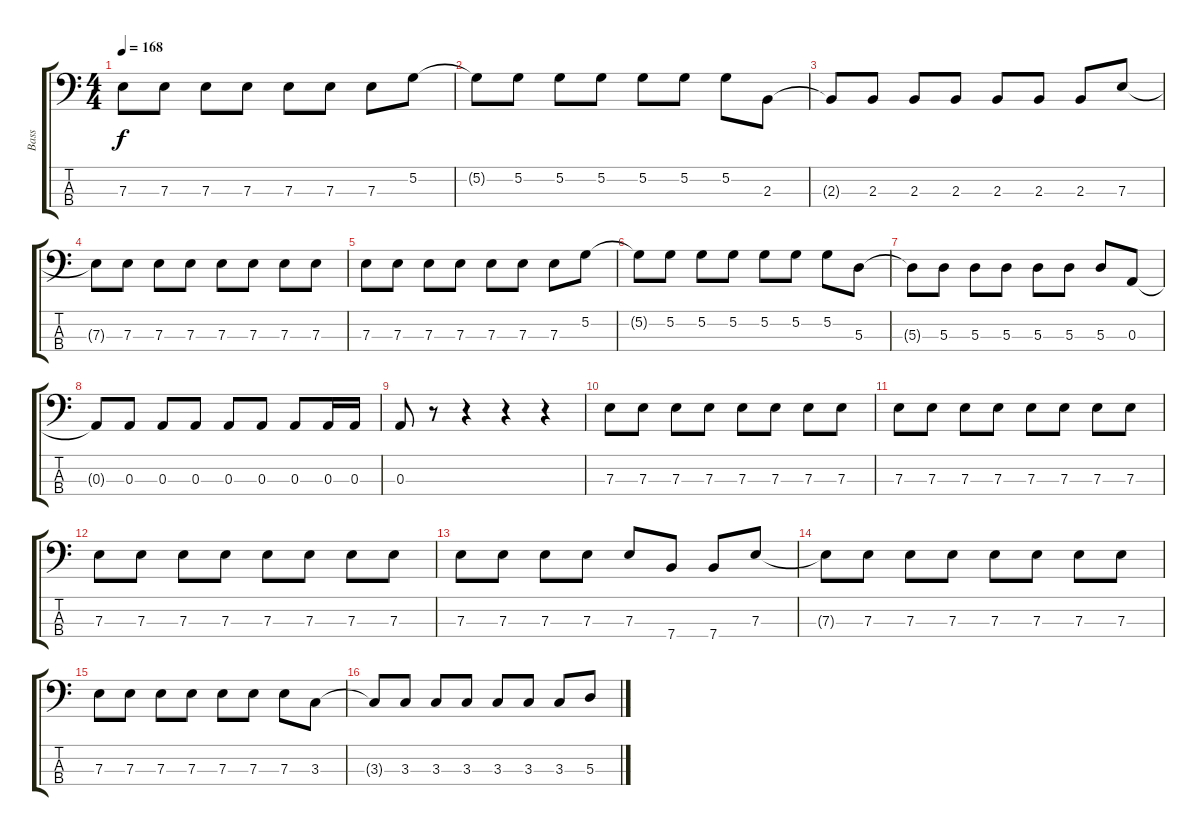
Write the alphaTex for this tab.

\track ("Bass" "Bass") {instrument electricbassfinger}
\staff {score tabs}
\tuning (G2 D2 A1 E1) {hide}
\ts (4 4)
\tempo 168
\clef f4
\ks c
7.3.8{dy f} 7.3.8 7.3.8 7.3.8 7.3.8 7.3.8 7.3.8 5.2.8 |
5.2{t}.8 5.2.8 5.2.8 5.2.8 5.2.8 5.2.8 5.2.8 2.3.8 |
2.3{t}.8 2.3.8 2.3.8 2.3.8 2.3.8 2.3.8 2.3.8 7.3.8 |
7.3{t}.8 7.3.8 7.3.8 7.3.8 7.3.8 7.3.8 7.3.8 7.3.8 |
7.3.8 7.3.8 7.3.8 7.3.8 7.3.8 7.3.8 7.3.8 5.2.8 |
5.2{t}.8 5.2.8 5.2.8 5.2.8 5.2.8 5.2.8 5.2.8 5.3.8 |
5.3{t}.8 5.3.8 5.3.8 5.3.8 5.3.8 5.3.8 5.3.8 0.3.8 |
0.3{t}.8 0.3.8 0.3.8 0.3.8 0.3.8 0.3.8 0.3.8 0.3.16 0.3.16 |
0.3.8 r.8 r.4 r.4 r.4 |
7.3.8 7.3.8 7.3.8 7.3.8 7.3.8 7.3.8 7.3.8 7.3.8 |
7.3.8 7.3.8 7.3.8 7.3.8 7.3.8 7.3.8 7.3.8 7.3.8 |
7.3.8 7.3.8 7.3.8 7.3.8 7.3.8 7.3.8 7.3.8 7.3.8 |
7.3.8 7.3.8 7.3.8 7.3.8 7.3.8 7.4.8 7.4.8 7.3.8 |
7.3{t}.8 7.3.8 7.3.8 7.3.8 7.3.8 7.3.8 7.3.8 7.3.8 |
7.3.8 7.3.8 7.3.8 7.3.8 7.3.8 7.3.8 7.3.8 3.3.8 |
3.3{t}.8 3.3.8 3.3.8 3.3.8 3.3.8 3.3.8 3.3.8 5.3.8
